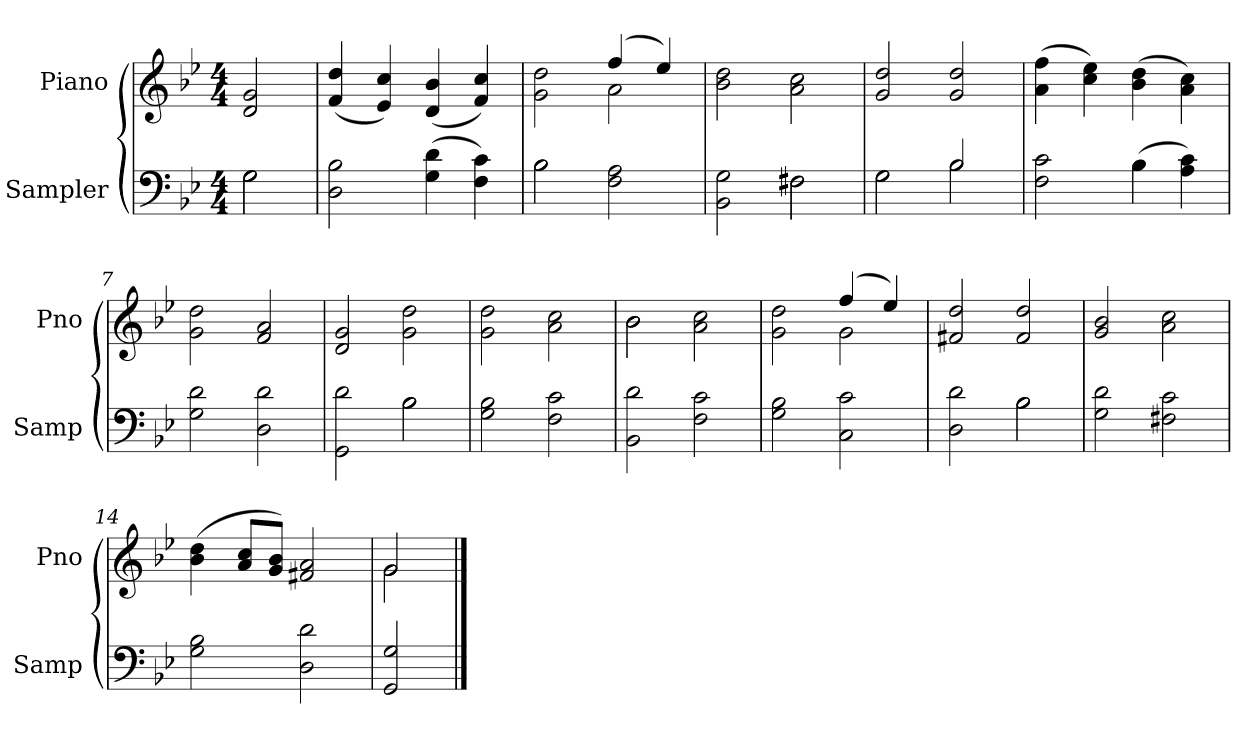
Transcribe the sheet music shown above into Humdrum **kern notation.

**kern	**kern
*part2	*part1
*staff2	*staff1
*I"Sampler	*I"Piano
*I'Samp	*I'Pno
*clefF4	*clefG2
*k[b-e-]	*k[b-e-]
*B-:	*B-:
*M4/4	*M4/4
=1	=1
*^	*
2G\	2G	2d 2g
*v	*v	*
=2	=2
2D 2B-	(4f 4dd
.	4e- 4cc)
(4G 4d	(4d 4b-
4F 4c)	4f 4cc)
=3	=3
*^	*^
2B-\	2B-	2g 2dd	2ryy
2F 2A	2ryy	(4ff/	2a
.	.	4ee-/)	.
*	*	*v	*v
=4	=4	=4
2BB- 2G	2ryy	2b- 2dd
2F#X\	2F#X	2a 2cc
=5	=5	=5
2G\	2G	2g/ 2dd/
2B-/	2B-	2g/ 2dd/
=6	=6	=6
2F 2c	2ryy	(4a 4ff
.	.	4cc 4ee-)
(4B-\	4B-	(4b- 4dd
4A 4c)	4ryy	4a 4cc)
*v	*v	*
=7	=7
2G 2d	2g 2dd
2D 2d	2f 2a
=8	=8
*^	*
2GG 2d	2ryy	2d 2g
2B-\	2B-	2g 2dd
*v	*v	*
=9	=9
2G 2B-	2g 2dd
2F 2c	2a 2cc
=10	=10
*	*^
2BB- 2d	2b-\	2b-
2F 2c	2a 2cc	2ryy
=11	=11	=11
2G 2B-	2g 2dd	2ryy
2C 2c	(4ff/	2g
.	4ee-/)	.
*	*v	*v
=12	=12
*^	*
2D 2d	2ryy	2f#X 2dd
2B-\	2B-	2f# 2dd
*v	*v	*
=13	=13
2G 2d	2g 2b-
2F#X 2c	2a 2cc
=14	=14
2G 2B-	(4b- 4dd
.	8a/ 8cc/L
.	8g/ 8b-/J)
2D 2d	2f#X 2a
=15	=15
*	*^
2GG 2G	2g/	2g
*	*v	*v
==	==
*-	*-
